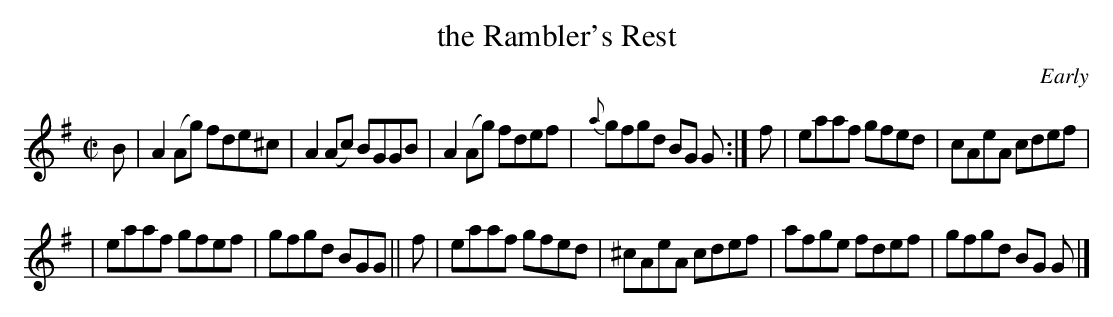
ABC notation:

X:1
T: the Rambler's Rest
O: Early
M: C|
L: 1/8
K: G
B | A2(Ag) fde^c | A2(Ac) BGGB | A2(Ag) fdef | {a}gfgd BG G :| f | eaaf gfed | cAeA cdef |
| eaaf gfef | gfgd BGG || f | eaaf gfed | ^cAeA cdef | afge fdef | gfgd BG G |]
